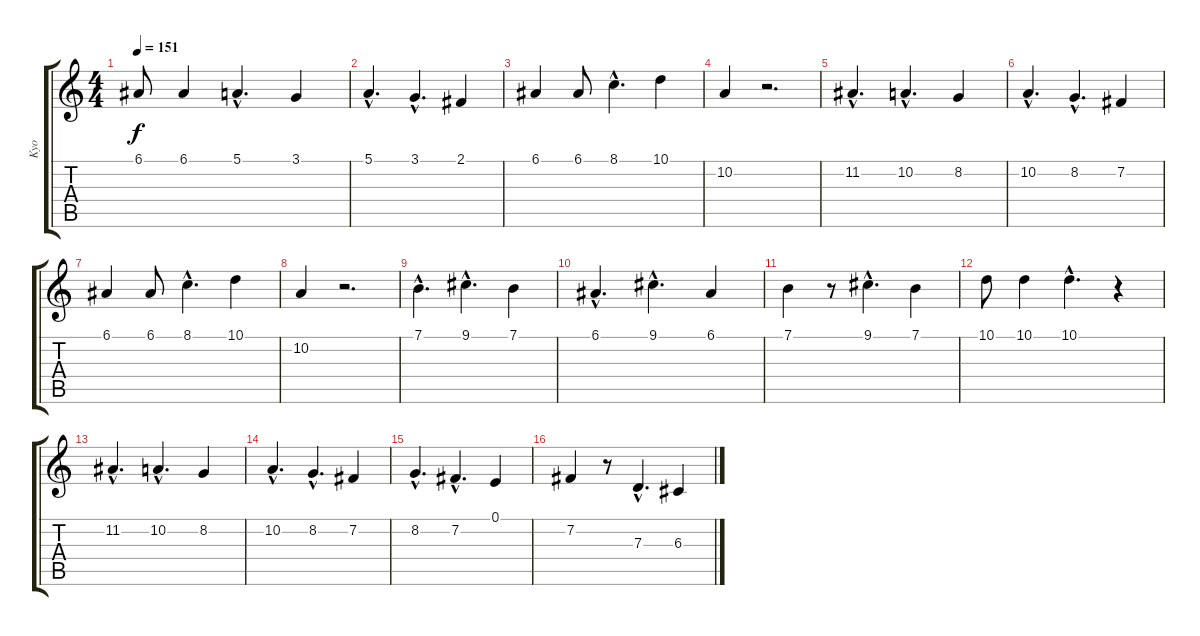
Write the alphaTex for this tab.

\track ("Kyo" "Kyo") {instrument synthvoice}
\staff {score tabs}
\tuning (E4 B3 G3 D3 A2 E2) {hide}
\ts (4 4)
\tempo 151
\clef g2
\ks c
6.1.8{dy f} 6.1.4 5.1{hac}.4{d} 3.1.4 |
5.1{hac}.4{d} 3.1{hac}.4{d} 2.1.4 |
6.1.4 6.1.8 8.1{hac}.4{d} 10.1.4 |
10.2.4 r.2{d} |
11.2{hac}.4{d} 10.2{hac}.4{d} 8.2.4 |
10.2{hac}.4{d} 8.2{hac}.4{d} 7.2.4 |
6.1.4 6.1.8 8.1{hac}.4{d} 10.1.4 |
10.2.4 r.2{d} |
7.1{hac}.4{d} 9.1{hac}.4{d} 7.1.4 |
6.1{hac}.4{d} 9.1{hac}.4{d} 6.1.4 |
7.1.4 r.8 9.1{hac}.4{d} 7.1.4 |
10.1.8 10.1.4 10.1{hac}.4{d} r.4 |
11.2{hac}.4{d} 10.2{hac}.4{d} 8.2.4 |
10.2{hac}.4{d} 8.2{hac}.4{d} 7.2.4 |
8.2{hac}.4{d} 7.2{hac}.4{d} 0.1.4 |
7.2.4 r.8 7.3{hac}.4{d} 6.3.4
